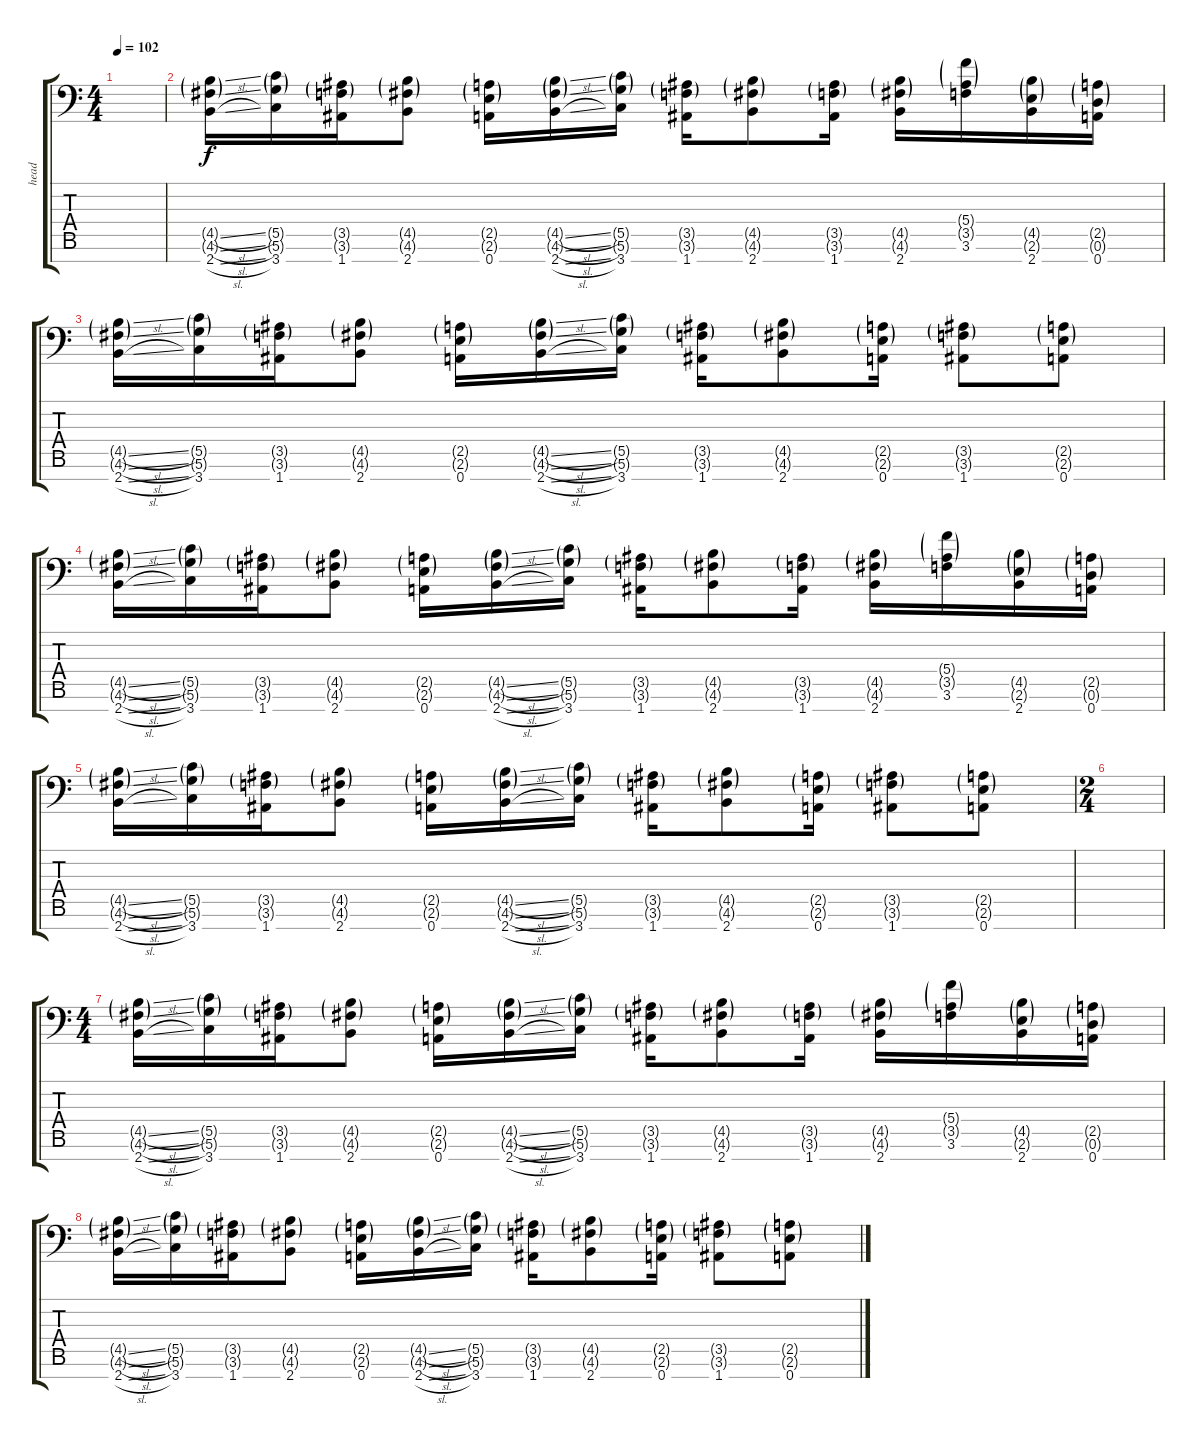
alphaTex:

\track ("head" "head") {instrument distortionguitar}
\staff {score tabs}
\tuning (D4 A3 F3 C3 G2 D2 A1) {hide}
\ts (4 4)
\tempo 102
\clef f4
\ks c
|
(4.5{sl g} 4.6{sl g} 2.7{sl}).16 (5.5{g} 5.6{g} 3.7).16 (3.5{g} 3.6{g} 1.7).16 (4.5{g} 4.6{g} 2.7).8 (2.5{g} 2.6{g} 0.7).16 (4.5{sl g} 4.6{sl g} 2.7{sl}).16 (5.5{g} 5.6{g} 3.7).16 (3.5{g} 3.6{g} 1.7).16 (4.5{g} 4.6{g} 2.7).8 (3.5{g} 3.6{g} 1.7).16 (4.5{g} 4.6{g} 2.7).16 (5.4{g} 3.5{g} 3.6).16 (4.5{g} 2.6{g} 2.7).16 (2.5{g} 0.6{g} 0.7).16 |
(4.5{sl g} 4.6{sl g} 2.7{sl}).16 (5.5{g} 5.6{g} 3.7).16 (3.5{g} 3.6{g} 1.7).16 (4.5{g} 4.6{g} 2.7).8 (2.5{g} 2.6{g} 0.7).16 (4.5{sl g} 4.6{sl g} 2.7{sl}).16 (5.5{g} 5.6{g} 3.7).16 (3.5{g} 3.6{g} 1.7).16 (4.5{g} 4.6{g} 2.7).8 (2.5{g} 2.6{g} 0.7).16 (3.5{g} 3.6{g} 1.7).8 (2.5{g} 2.6{g} 0.7).8 |
(4.5{sl g} 4.6{sl g} 2.7{sl}).16 (5.5{g} 5.6{g} 3.7).16 (3.5{g} 3.6{g} 1.7).16 (4.5{g} 4.6{g} 2.7).8 (2.5{g} 2.6{g} 0.7).16 (4.5{sl g} 4.6{sl g} 2.7{sl}).16 (5.5{g} 5.6{g} 3.7).16 (3.5{g} 3.6{g} 1.7).16 (4.5{g} 4.6{g} 2.7).8 (3.5{g} 3.6{g} 1.7).16 (4.5{g} 4.6{g} 2.7).16 (5.4{g} 3.5{g} 3.6).16 (4.5{g} 2.6{g} 2.7).16 (2.5{g} 0.6{g} 0.7).16 |
(4.5{sl g} 4.6{sl g} 2.7{sl}).16 (5.5{g} 5.6{g} 3.7).16 (3.5{g} 3.6{g} 1.7).16 (4.5{g} 4.6{g} 2.7).8 (2.5{g} 2.6{g} 0.7).16 (4.5{sl g} 4.6{sl g} 2.7{sl}).16 (5.5{g} 5.6{g} 3.7).16 (3.5{g} 3.6{g} 1.7).16 (4.5{g} 4.6{g} 2.7).8 (2.5{g} 2.6{g} 0.7).16 (3.5{g} 3.6{g} 1.7).8 (2.5{g} 2.6{g} 0.7).8 |
\ts (2 4)
|
\ts (4 4)
(4.5{sl g} 4.6{sl g} 2.7{sl}).16 (5.5{g} 5.6{g} 3.7).16 (3.5{g} 3.6{g} 1.7).16 (4.5{g} 4.6{g} 2.7).8 (2.5{g} 2.6{g} 0.7).16 (4.5{sl g} 4.6{sl g} 2.7{sl}).16 (5.5{g} 5.6{g} 3.7).16 (3.5{g} 3.6{g} 1.7).16 (4.5{g} 4.6{g} 2.7).8 (3.5{g} 3.6{g} 1.7).16 (4.5{g} 4.6{g} 2.7).16 (5.4{g} 3.5{g} 3.6).16 (4.5{g} 2.6{g} 2.7).16 (2.5{g} 0.6{g} 0.7).16 |
(4.5{sl g} 4.6{sl g} 2.7{sl}).16 (5.5{g} 5.6{g} 3.7).16 (3.5{g} 3.6{g} 1.7).16 (4.5{g} 4.6{g} 2.7).8 (2.5{g} 2.6{g} 0.7).16 (4.5{sl g} 4.6{sl g} 2.7{sl}).16 (5.5{g} 5.6{g} 3.7).16 (3.5{g} 3.6{g} 1.7).16 (4.5{g} 4.6{g} 2.7).8 (2.5{g} 2.6{g} 0.7).16 (3.5{g} 3.6{g} 1.7).8 (2.5{g} 2.6{g} 0.7).8
